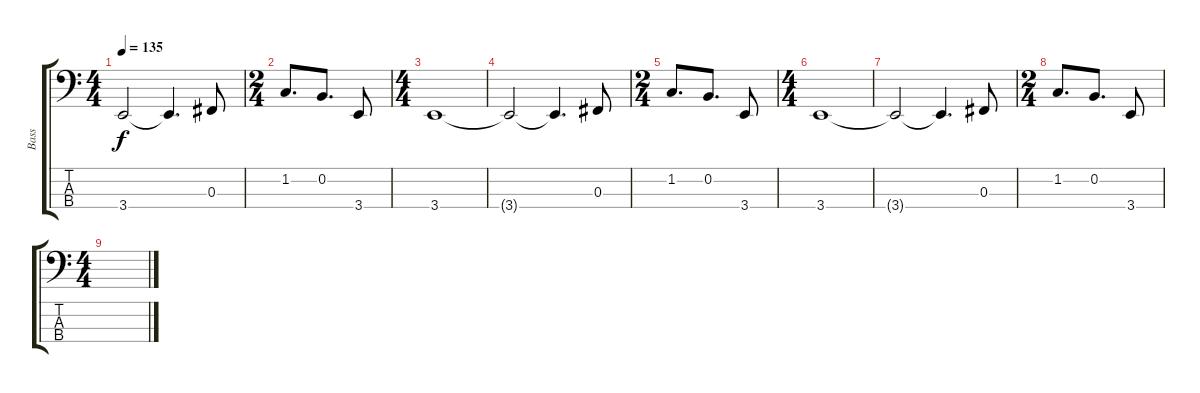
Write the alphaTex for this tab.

\track ("Bass" "Bass") {instrument electricbassfinger}
\staff {score tabs}
\tuning (E2 B1 Gb1 Db1) {hide}
\ts (4 4)
\tempo 135
\clef f4
\ks c
3.4{t}.2{dy f} 3.4{t}.4{d} 0.3.8 |
\ts (2 4)
1.2.8{d} 0.2.8{d} 3.4.8 |
\ts (4 4)
3.4.1 |
3.4{t}.2 3.4{t}.4{d} 0.3.8 |
\ts (2 4)
1.2.8{d} 0.2.8{d} 3.4.8 |
\ts (4 4)
3.4.1 |
3.4{t}.2 3.4{t}.4{d} 0.3.8 |
\ts (2 4)
1.2.8{d} 0.2.8{d} 3.4.8 |
\ts (4 4)
